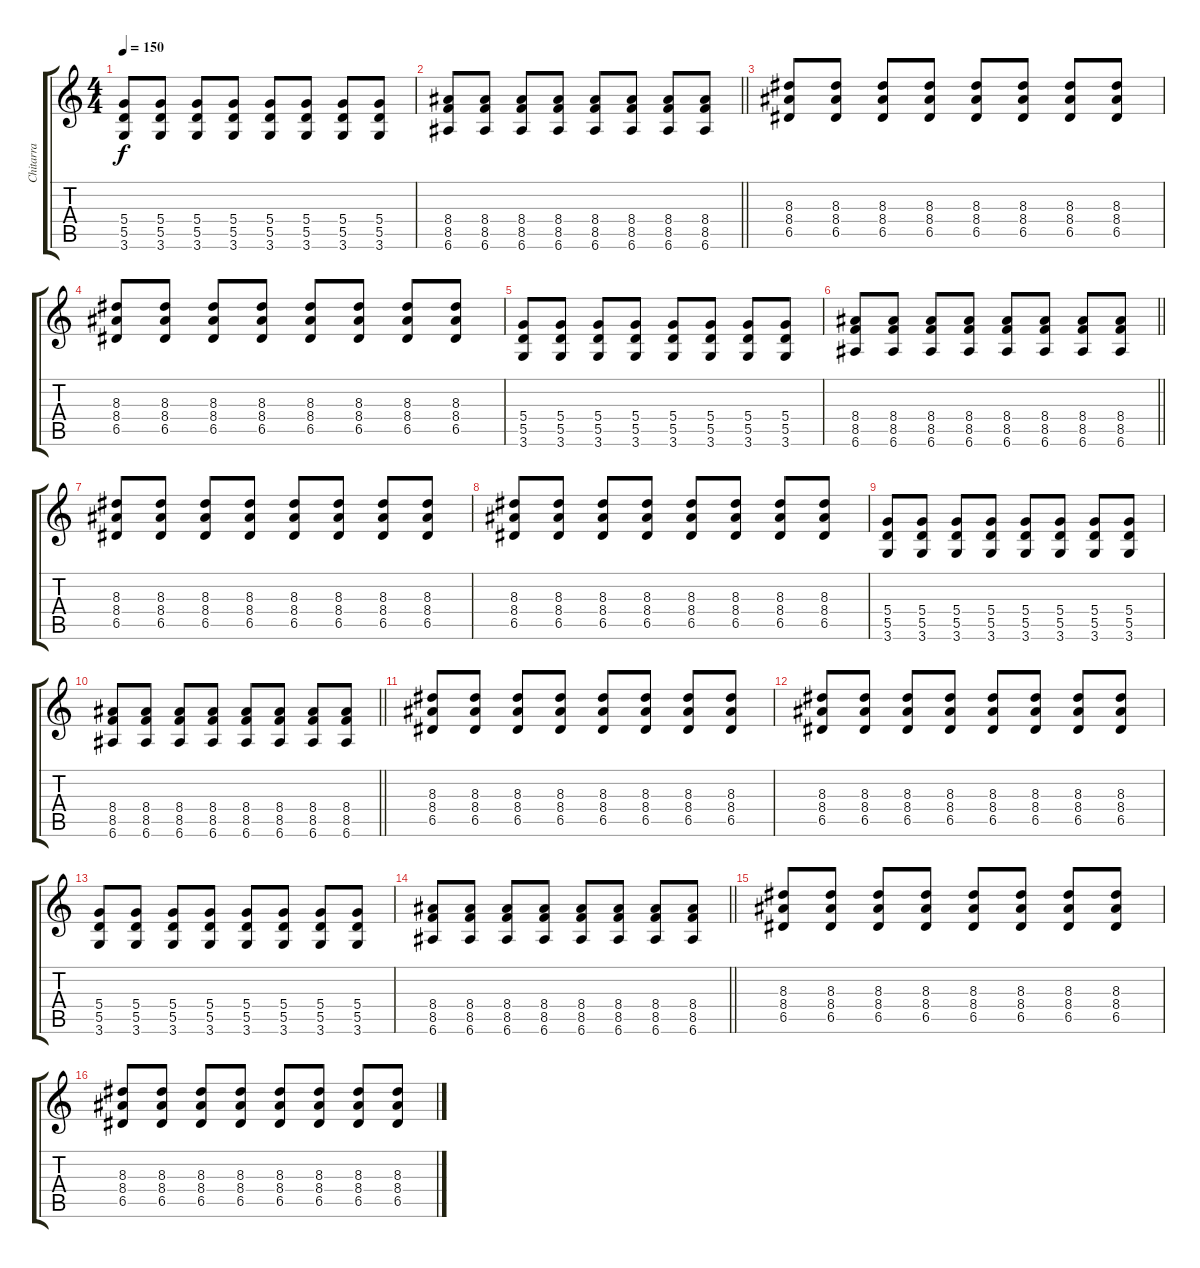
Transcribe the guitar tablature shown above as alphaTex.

\track ("Chitarra" "Chitarra") {instrument overdrivenguitar}
\staff {score tabs}
\tuning (E4 B3 G3 D3 A2 E2) {hide}
\ts (4 4)
\tempo 150
\clef g2
\ks c
(5.4 5.5 3.6).8{dy f} (5.4 5.5 3.6).8 (5.4 5.5 3.6).8 (5.4 5.5 3.6).8 (5.4 5.5 3.6).8 (5.4 5.5 3.6).8 (5.4 5.5 3.6).8 (5.4 5.5 3.6).8 |
\barLineRight lightlight
(8.4 8.5 6.6).8 (8.4 8.5 6.6).8 (8.4 8.5 6.6).8 (8.4 8.5 6.6).8 (8.4 8.5 6.6).8 (8.4 8.5 6.6).8 (8.4 8.5 6.6).8 (8.4 8.5 6.6).8 |
(8.3 8.4 6.5).8 (8.3 8.4 6.5).8 (8.3 8.4 6.5).8 (8.3 8.4 6.5).8 (8.3 8.4 6.5).8 (8.3 8.4 6.5).8 (8.3 8.4 6.5).8 (8.3 8.4 6.5).8 |
(8.3 8.4 6.5).8 (8.3 8.4 6.5).8 (8.3 8.4 6.5).8 (8.3 8.4 6.5).8 (8.3 8.4 6.5).8 (8.3 8.4 6.5).8 (8.3 8.4 6.5).8 (8.3 8.4 6.5).8 |
(5.4 5.5 3.6).8 (5.4 5.5 3.6).8 (5.4 5.5 3.6).8 (5.4 5.5 3.6).8 (5.4 5.5 3.6).8 (5.4 5.5 3.6).8 (5.4 5.5 3.6).8 (5.4 5.5 3.6).8 |
\barLineRight lightlight
(8.4 8.5 6.6).8 (8.4 8.5 6.6).8 (8.4 8.5 6.6).8 (8.4 8.5 6.6).8 (8.4 8.5 6.6).8 (8.4 8.5 6.6).8 (8.4 8.5 6.6).8 (8.4 8.5 6.6).8 |
(8.3 8.4 6.5).8 (8.3 8.4 6.5).8 (8.3 8.4 6.5).8 (8.3 8.4 6.5).8 (8.3 8.4 6.5).8 (8.3 8.4 6.5).8 (8.3 8.4 6.5).8 (8.3 8.4 6.5).8 |
(8.3 8.4 6.5).8 (8.3 8.4 6.5).8 (8.3 8.4 6.5).8 (8.3 8.4 6.5).8 (8.3 8.4 6.5).8 (8.3 8.4 6.5).8 (8.3 8.4 6.5).8 (8.3 8.4 6.5).8 |
(5.4 5.5 3.6).8 (5.4 5.5 3.6).8 (5.4 5.5 3.6).8 (5.4 5.5 3.6).8 (5.4 5.5 3.6).8 (5.4 5.5 3.6).8 (5.4 5.5 3.6).8 (5.4 5.5 3.6).8 |
\barLineRight lightlight
(8.4 8.5 6.6).8 (8.4 8.5 6.6).8 (8.4 8.5 6.6).8 (8.4 8.5 6.6).8 (8.4 8.5 6.6).8 (8.4 8.5 6.6).8 (8.4 8.5 6.6).8 (8.4 8.5 6.6).8 |
(8.3 8.4 6.5).8 (8.3 8.4 6.5).8 (8.3 8.4 6.5).8 (8.3 8.4 6.5).8 (8.3 8.4 6.5).8 (8.3 8.4 6.5).8 (8.3 8.4 6.5).8 (8.3 8.4 6.5).8 |
(8.3 8.4 6.5).8 (8.3 8.4 6.5).8 (8.3 8.4 6.5).8 (8.3 8.4 6.5).8 (8.3 8.4 6.5).8 (8.3 8.4 6.5).8 (8.3 8.4 6.5).8 (8.3 8.4 6.5).8 |
(5.4 5.5 3.6).8 (5.4 5.5 3.6).8 (5.4 5.5 3.6).8 (5.4 5.5 3.6).8 (5.4 5.5 3.6).8 (5.4 5.5 3.6).8 (5.4 5.5 3.6).8 (5.4 5.5 3.6).8 |
\barLineRight lightlight
(8.4 8.5 6.6).8 (8.4 8.5 6.6).8 (8.4 8.5 6.6).8 (8.4 8.5 6.6).8 (8.4 8.5 6.6).8 (8.4 8.5 6.6).8 (8.4 8.5 6.6).8 (8.4 8.5 6.6).8 |
(8.3 8.4 6.5).8 (8.3 8.4 6.5).8 (8.3 8.4 6.5).8 (8.3 8.4 6.5).8 (8.3 8.4 6.5).8 (8.3 8.4 6.5).8 (8.3 8.4 6.5).8 (8.3 8.4 6.5).8 |
(8.3 8.4 6.5).8 (8.3 8.4 6.5).8 (8.3 8.4 6.5).8 (8.3 8.4 6.5).8 (8.3 8.4 6.5).8 (8.3 8.4 6.5).8 (8.3 8.4 6.5).8 (8.3 8.4 6.5).8
